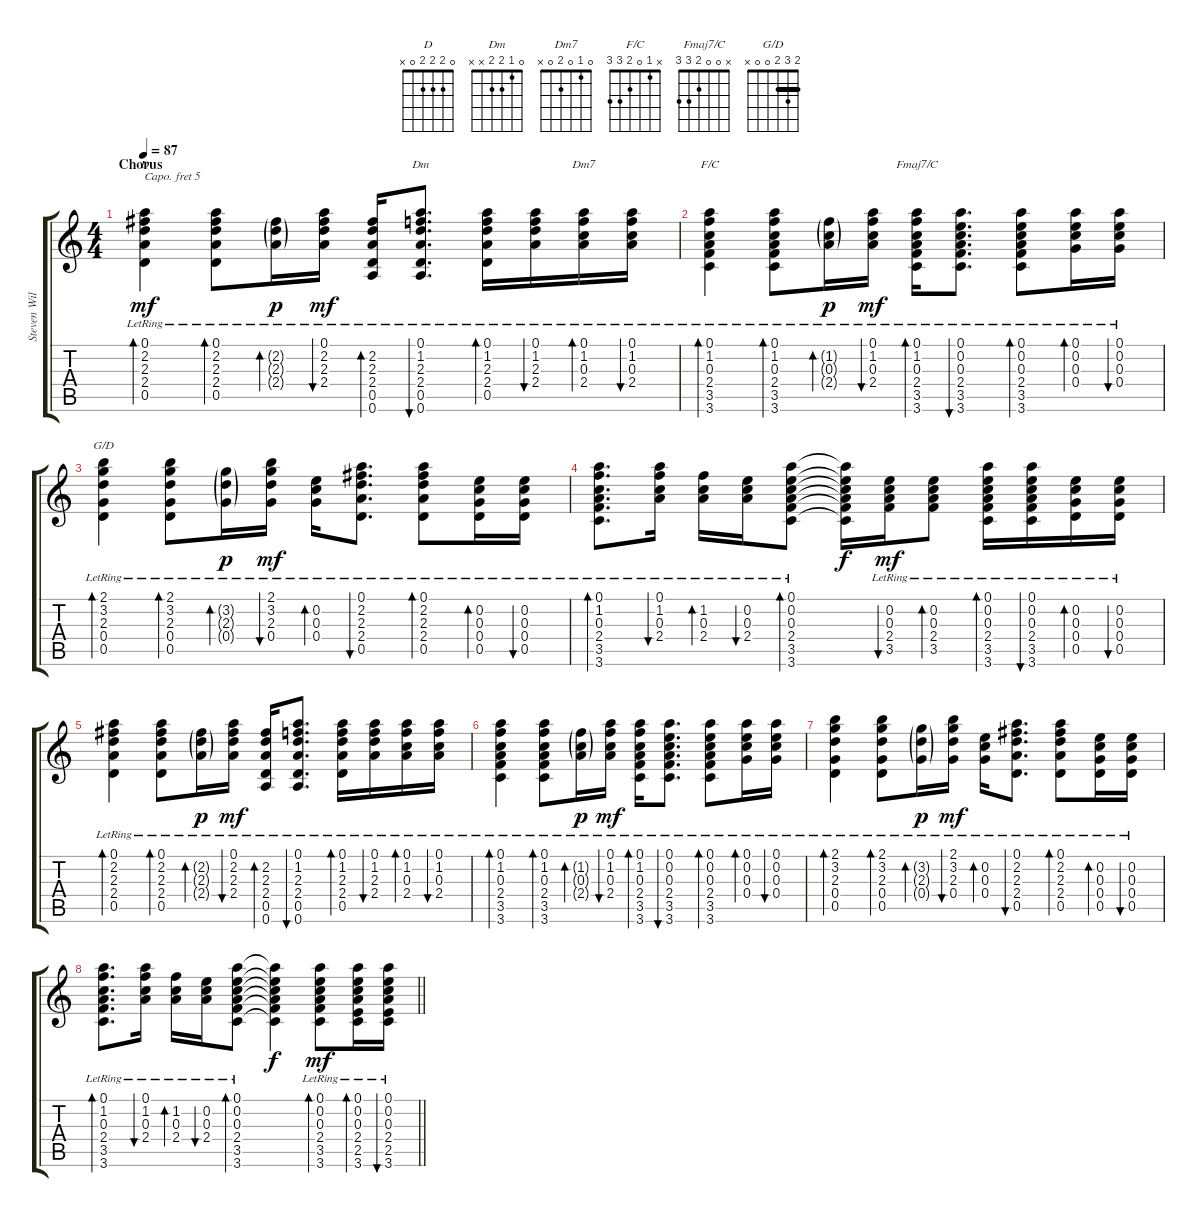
\track ("Steven Wilson Acous. Gtr. R" "Steven Wil") {instrument acousticguitarsteel}
\staff {score tabs}
\capo 5
\tuning (E4 B3 G3 D3 A2 E2) {hide}
\chord ("D" 0 2 2 2 0 x)
\chord ("Dm" 0 1 2 2 x x)
\chord ("Dm7" 0 1 0 2 0 x)
\chord ("F/C" x 1 0 2 3 3)
\chord ("Fmaj7/C" x 0 0 2 3 3)
\chord ("G/D" 2 3 2 0 0 x) {barre 2}
\ts (4 4)
\section ("" "Chorus")
\tempo 87
\clef g2
\ks aminor
(0.1{lr} 2.2{lr} 2.3{lr} 2.4{lr} 0.5{lr}).4{bd 30 ch "D" dy mf} (0.1{lr} 2.2{lr} 2.3{lr} 2.4{lr} 0.5{lr}).8{bd 30} (2.2{g lr} 2.3{g lr} 2.4{g lr}).16{bd 30 dy p} (0.1{lr} 2.2{lr} 2.3{lr} 2.4{lr}).16{bu 30 dy mf} (2.2{lr} 2.3{lr} 2.4{lr} 0.5{lr} 0.6{lr}).16{bd 30} (0.1{lr} 1.2{lr} 2.3{lr} 2.4{lr} 0.5{lr} 0.6{lr}).8{d bu 30 ch "Dm"} (0.1{lr} 1.2{lr} 2.3{lr} 2.4{lr} 0.5{lr}).16{bd 30} (0.1{lr} 1.2{lr} 2.3{lr} 2.4{lr}).16{bu 30} (0.1{lr} 1.2{lr} 0.3{lr} 2.4{lr}).16{bd 30 ch "Dm7"} (0.1{lr} 1.2{lr} 0.3{lr} 2.4{lr}).16{bu 30} |
(0.1{lr} 1.2{lr} 0.3{lr} 2.4{lr} 3.5{lr} 3.6{lr}).4{bd 30 ch "F/C"} (0.1{lr} 1.2{lr} 0.3{lr} 2.4{lr} 3.5{lr} 3.6{lr}).8{bd 30} (1.2{g lr} 0.3{g lr} 2.4{g lr}).16{bd 30 dy p} (0.1{lr} 1.2{lr} 0.3{lr} 2.4{lr}).16{bu 30 dy mf} (0.1{lr} 1.2{lr} 0.3{lr} 2.4{lr} 3.5{lr} 3.6{lr}).16{bd 30 ch "Fmaj7/C"} (0.1{lr} 0.2{lr} 0.3{lr} 2.4{lr} 3.5{lr} 3.6{lr}).8{d bu 30} (0.1{lr} 0.2{lr} 0.3{lr} 2.4{lr} 3.5{lr} 3.6{lr}).8{bd 30} (0.1{lr} 0.2{lr} 0.3{lr} 0.4{lr}).16{bd 30} (0.1{lr} 0.2{lr} 0.3{lr} 0.4{lr}).16{bu 30} |
(2.1{lr} 3.2{lr} 2.3{lr} 0.4{lr} 0.5{lr}).4{bd 30 ch "G/D"} (2.1{lr} 3.2{lr} 2.3{lr} 0.4{lr} 0.5{lr}).8{bd 30} (3.2{g lr} 2.3{g lr} 0.4{g}).16{bd 30 dy p} (2.1{lr} 3.2{lr} 2.3{lr} 0.4{lr}).16{bu 30 dy mf} (0.2{lr} 0.3{lr} 0.4{lr}).16{bd 30} (0.1{lr} 2.2{lr} 2.3{lr} 2.4{lr} 0.5{lr}).8{d bu 30} (0.1{lr} 2.2{lr} 2.3{lr} 2.4{lr} 0.5{lr}).8{bd 30} (0.2{lr} 0.3{lr} 0.4{lr} 0.5{lr}).16{bd 30} (0.2{lr} 0.3{lr} 0.4{lr} 0.5{lr}).16{bu 30} |
(0.1{lr} 1.2{lr} 0.3{lr} 2.4{lr} 3.5{lr} 3.6{lr}).8{d bd 30} (0.1{lr} 1.2{lr} 0.3{lr} 2.4{lr}).16{bu 30} (1.2{lr} 0.3{lr} 2.4{lr}).16{bd 30} (0.2{lr} 0.3{lr} 2.4{lr}).16{bu 30} (0.1{lr} 0.2{lr} 0.3{lr} 2.4{lr} 3.5{lr} 3.6{lr}).8{bd 30} (0.1{t} 0.2{t} 0.3{t} 2.4{t} 3.5{t} 3.6{t}).16{dy f} (0.2{lr} 0.3{lr} 2.4{lr} 3.5{lr}).16{bu 30 dy mf} (0.2{lr} 0.3{lr} 2.4{lr} 3.5{lr}).8{bd 30} (0.1{lr} 0.2{lr} 0.3{lr} 2.4{lr} 3.5{lr} 3.6{lr}).16{bd 30} (0.1{lr} 0.2{lr} 0.3{lr} 2.4{lr} 3.5{lr} 3.6{lr}).16{bu 30} (0.2{lr} 0.3{lr} 0.4{lr} 0.5{lr}).16{bd 30} (0.2{lr} 0.3{lr} 0.4{lr} 0.5{lr}).16{bu 30} |
(0.1{lr} 2.2{lr} 2.3{lr} 2.4{lr} 0.5{lr}).4{bd 30} (0.1{lr} 2.2{lr} 2.3{lr} 2.4{lr} 0.5{lr}).8{bd 30} (2.2{g lr} 2.3{g lr} 2.4{g lr}).16{bd 30 dy p} (0.1{lr} 2.2{lr} 2.3{lr} 2.4{lr}).16{bu 30 dy mf} (2.2{lr} 2.3{lr} 2.4{lr} 0.5{lr} 0.6{lr}).16{bd 30} (0.1{lr} 1.2{lr} 2.3{lr} 2.4{lr} 0.5{lr} 0.6{lr}).8{d bu 30} (0.1{lr} 1.2{lr} 2.3{lr} 2.4{lr} 0.5{lr}).16{bd 30} (0.1{lr} 1.2{lr} 2.3{lr} 2.4{lr}).16{bu 30} (0.1{lr} 1.2{lr} 0.3{lr} 2.4{lr}).16{bd 30} (0.1{lr} 1.2{lr} 0.3{lr} 2.4{lr}).16{bu 30} |
(0.1{lr} 1.2{lr} 0.3{lr} 2.4{lr} 3.5{lr} 3.6{lr}).4{bd 30} (0.1{lr} 1.2{lr} 0.3{lr} 2.4{lr} 3.5{lr} 3.6{lr}).8{bd 30} (1.2{g lr} 0.3{g lr} 2.4{g lr}).16{bd 30 dy p} (0.1{lr} 1.2{lr} 0.3{lr} 2.4{lr}).16{bu 30 dy mf} (0.1{lr} 1.2{lr} 0.3{lr} 2.4{lr} 3.5{lr} 3.6{lr}).16{bd 30} (0.1{lr} 0.2{lr} 0.3{lr} 2.4{lr} 3.5{lr} 3.6{lr}).8{d bu 30} (0.1{lr} 0.2{lr} 0.3{lr} 2.4{lr} 3.5{lr} 3.6{lr}).8{bd 30} (0.1{lr} 0.2{lr} 0.3{lr} 0.4{lr}).16{bd 30} (0.1{lr} 0.2{lr} 0.3{lr} 0.4{lr}).16{bu 30} |
(2.1{lr} 3.2{lr} 2.3{lr} 0.4{lr} 0.5{lr}).4{bd 30} (2.1{lr} 3.2{lr} 2.3{lr} 0.4{lr} 0.5{lr}).8{bd 30} (3.2{g lr} 2.3{g lr} 0.4{g}).16{bd 30 dy p} (2.1{lr} 3.2{lr} 2.3{lr} 0.4{lr}).16{bu 30 dy mf} (0.2{lr} 0.3{lr} 0.4{lr}).16{bd 30} (0.1{lr} 2.2{lr} 2.3{lr} 2.4{lr} 0.5{lr}).8{d bu 30} (0.1{lr} 2.2{lr} 2.3{lr} 2.4{lr} 0.5{lr}).8{bd 30} (0.2{lr} 0.3{lr} 0.4{lr} 0.5{lr}).16{bd 30} (0.2{lr} 0.3{lr} 0.4{lr} 0.5{lr}).16{bu 30} |
\barLineRight lightlight
(0.1{lr} 1.2{lr} 0.3{lr} 2.4{lr} 3.5{lr} 3.6{lr}).8{d bd 30} (0.1{lr} 1.2{lr} 0.3{lr} 2.4{lr}).16{bu 30} (1.2{lr} 0.3{lr} 2.4{lr}).16{bd 30} (0.2{lr} 0.3{lr} 2.4{lr}).16{bu 30} (0.1{lr} 0.2{lr} 0.3{lr} 2.4{lr} 3.5{lr} 3.6{lr}).8{bd 30} (0.1{t} 0.2{t} 0.3{t} 2.4{t} 3.5{t} 3.6{t}).4{dy f} (0.1{lr} 0.2{lr} 0.3{lr} 2.4{lr} 3.5{lr} 3.6{lr}).8{bd 30 dy mf} (0.1{lr} 0.2{lr} 0.3{lr} 2.4{lr} 2.5{lr} 3.6{lr}).16{bd 30} (0.1{lr} 0.2{lr} 0.3{lr} 2.4{lr} 2.5{lr} 3.6{lr}).16{bu 30}
